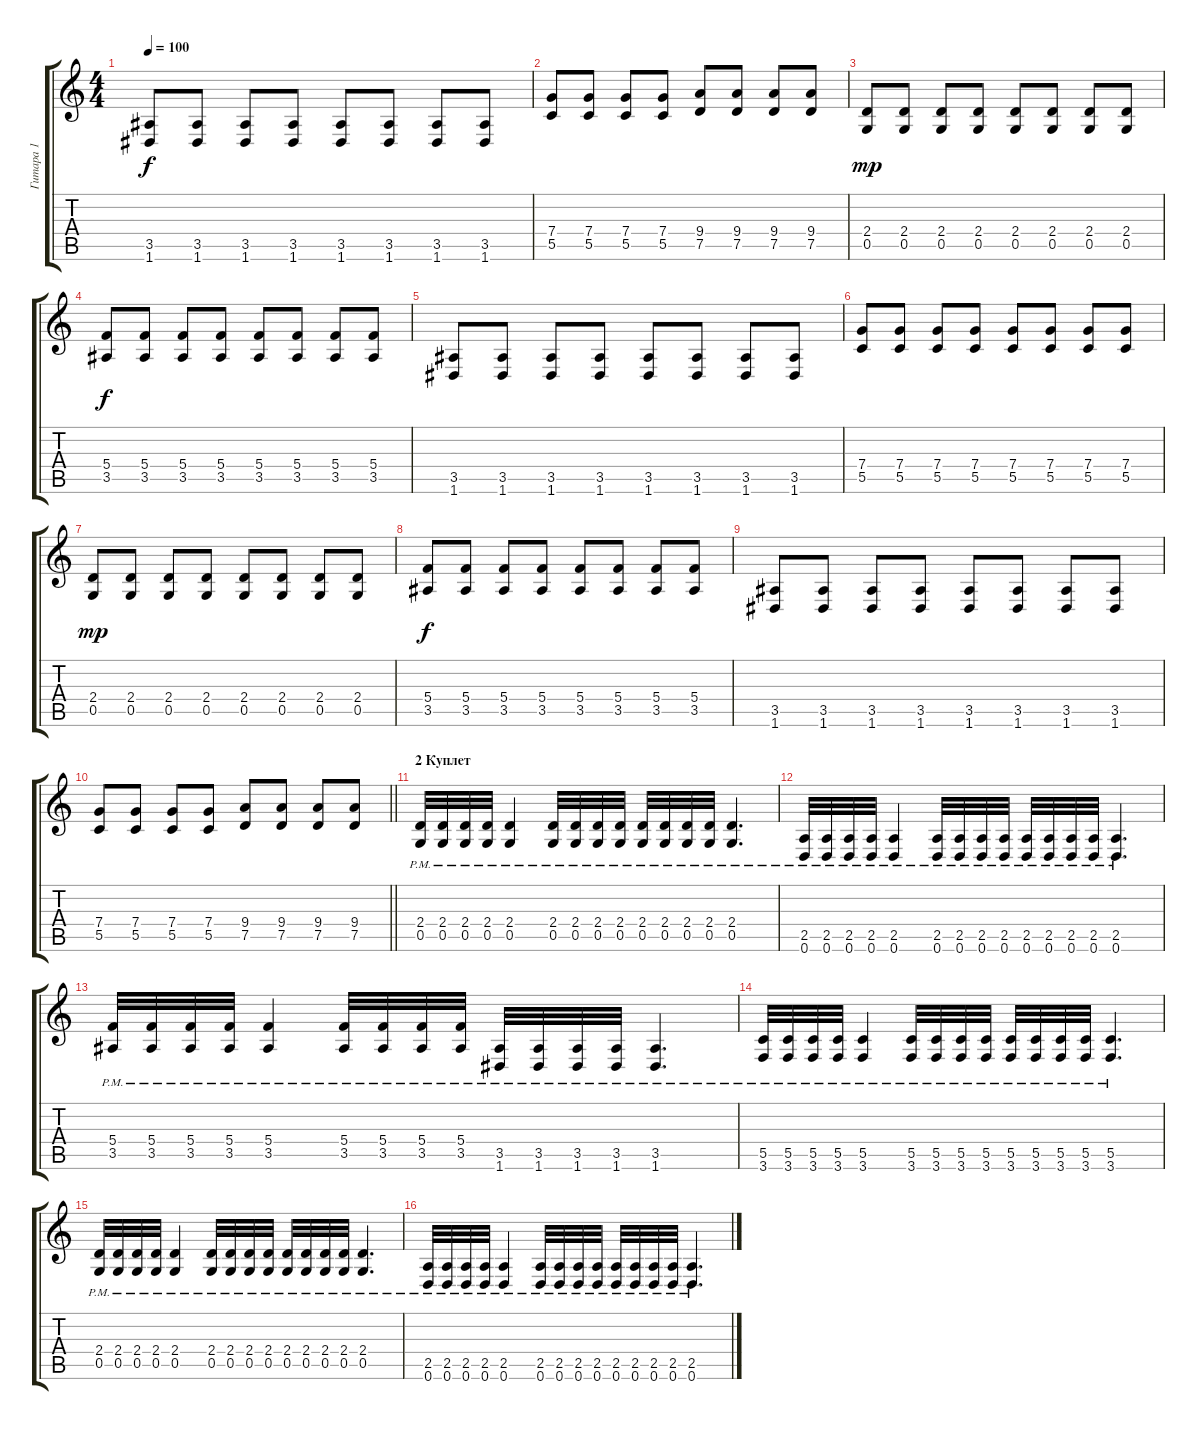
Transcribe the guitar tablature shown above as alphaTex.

\track ("Гитара 1" "Гитара 1") {instrument overdrivenguitar}
\staff {score tabs}
\tuning (D4 A3 F3 C3 G2 D2) {hide}
\ts (4 4)
\tempo 100
\clef g2
\ks c
(3.5 1.6).8{dy f} (3.5 1.6).8 (3.5 1.6).8 (3.5 1.6).8 (3.5 1.6).8 (3.5 1.6).8 (3.5 1.6).8 (3.5 1.6).8 |
(7.4 5.5).8 (7.4 5.5).8 (7.4 5.5).8 (7.4 5.5).8 (9.4 7.5).8 (9.4 7.5).8 (9.4 7.5).8 (9.4 7.5).8 |
(2.4 0.5).8{dy mp} (2.4 0.5).8 (2.4 0.5).8 (2.4 0.5).8 (2.4 0.5).8 (2.4 0.5).8 (2.4 0.5).8 (2.4 0.5).8 |
(5.4 3.5).8{dy f} (5.4 3.5).8 (5.4 3.5).8 (5.4 3.5).8 (5.4 3.5).8 (5.4 3.5).8 (5.4 3.5).8 (5.4 3.5).8 |
(3.5 1.6).8 (3.5 1.6).8 (3.5 1.6).8 (3.5 1.6).8 (3.5 1.6).8 (3.5 1.6).8 (3.5 1.6).8 (3.5 1.6).8 |
(7.4 5.5).8 (7.4 5.5).8 (7.4 5.5).8 (7.4 5.5).8 (7.4 5.5).8 (7.4 5.5).8 (7.4 5.5).8 (7.4 5.5).8 |
(2.4 0.5).8{dy mp} (2.4 0.5).8 (2.4 0.5).8 (2.4 0.5).8 (2.4 0.5).8 (2.4 0.5).8 (2.4 0.5).8 (2.4 0.5).8 |
(5.4 3.5).8{dy f} (5.4 3.5).8 (5.4 3.5).8 (5.4 3.5).8 (5.4 3.5).8 (5.4 3.5).8 (5.4 3.5).8 (5.4 3.5).8 |
(3.5 1.6).8 (3.5 1.6).8 (3.5 1.6).8 (3.5 1.6).8 (3.5 1.6).8 (3.5 1.6).8 (3.5 1.6).8 (3.5 1.6).8 |
\barLineRight lightlight
(7.4 5.5).8 (7.4 5.5).8 (7.4 5.5).8 (7.4 5.5).8 (9.4 7.5).8 (9.4 7.5).8 (9.4 7.5).8 (9.4 7.5).8 |
\section ("" "2 Куплет")
(2.4{pm} 0.5{pm}).32 (2.4{pm} 0.5{pm}).32 (2.4{pm} 0.5{pm}).32 (2.4{pm} 0.5{pm}).32 (2.4{pm} 0.5{pm}).4 (2.4{pm} 0.5{pm}).32 (2.4{pm} 0.5{pm}).32 (2.4{pm} 0.5{pm}).32 (2.4{pm} 0.5{pm}).32 (2.4{pm} 0.5{pm}).32 (2.4{pm} 0.5{pm}).32 (2.4{pm} 0.5{pm}).32 (2.4{pm} 0.5{pm}).32 (2.4{pm} 0.5{pm}).4{d} |
(2.5{pm} 0.6{pm}).32 (2.5{pm} 0.6{pm}).32 (2.5{pm} 0.6{pm}).32 (2.5{pm} 0.6{pm}).32 (2.5{pm} 0.6{pm}).4 (2.5{pm} 0.6{pm}).32 (2.5{pm} 0.6{pm}).32 (2.5{pm} 0.6{pm}).32 (2.5{pm} 0.6{pm}).32 (2.5{pm} 0.6{pm}).32 (2.5{pm} 0.6{pm}).32 (2.5{pm} 0.6{pm}).32 (2.5{pm} 0.6{pm}).32 (2.5{pm} 0.6{pm}).4{d} |
(5.4{pm} 3.5{pm}).32 (5.4{pm} 3.5{pm}).32 (5.4{pm} 3.5{pm}).32 (5.4{pm} 3.5{pm}).32 (5.4{pm} 3.5{pm}).4 (5.4{pm} 3.5{pm}).32 (5.4{pm} 3.5{pm}).32 (5.4{pm} 3.5{pm}).32 (5.4{pm} 3.5{pm}).32 (3.5{pm} 1.6{pm}).32 (3.5{pm} 1.6{pm}).32 (3.5{pm} 1.6{pm}).32 (3.5{pm} 1.6{pm}).32 (3.5{pm} 1.6{pm}).4{d} |
(5.5{pm} 3.6{pm}).32 (5.5{pm} 3.6{pm}).32 (5.5{pm} 3.6{pm}).32 (5.5{pm} 3.6{pm}).32 (5.5{pm} 3.6{pm}).4 (5.5{pm} 3.6{pm}).32 (5.5{pm} 3.6{pm}).32 (5.5{pm} 3.6{pm}).32 (5.5{pm} 3.6{pm}).32 (5.5{pm} 3.6{pm}).32 (5.5{pm} 3.6{pm}).32 (5.5{pm} 3.6{pm}).32 (5.5{pm} 3.6{pm}).32 (5.5{pm} 3.6{pm}).4{d} |
(2.4{pm} 0.5{pm}).32 (2.4{pm} 0.5{pm}).32 (2.4{pm} 0.5{pm}).32 (2.4{pm} 0.5{pm}).32 (2.4{pm} 0.5{pm}).4 (2.4{pm} 0.5{pm}).32 (2.4{pm} 0.5{pm}).32 (2.4{pm} 0.5{pm}).32 (2.4{pm} 0.5{pm}).32 (2.4{pm} 0.5{pm}).32 (2.4{pm} 0.5{pm}).32 (2.4{pm} 0.5{pm}).32 (2.4{pm} 0.5{pm}).32 (2.4{pm} 0.5{pm}).4{d} |
(2.5{pm} 0.6{pm}).32 (2.5{pm} 0.6{pm}).32 (2.5{pm} 0.6{pm}).32 (2.5{pm} 0.6{pm}).32 (2.5{pm} 0.6{pm}).4 (2.5{pm} 0.6{pm}).32 (2.5{pm} 0.6{pm}).32 (2.5{pm} 0.6{pm}).32 (2.5{pm} 0.6{pm}).32 (2.5{pm} 0.6{pm}).32 (2.5{pm} 0.6{pm}).32 (2.5{pm} 0.6{pm}).32 (2.5{pm} 0.6{pm}).32 (2.5{pm} 0.6{pm}).4{d}
